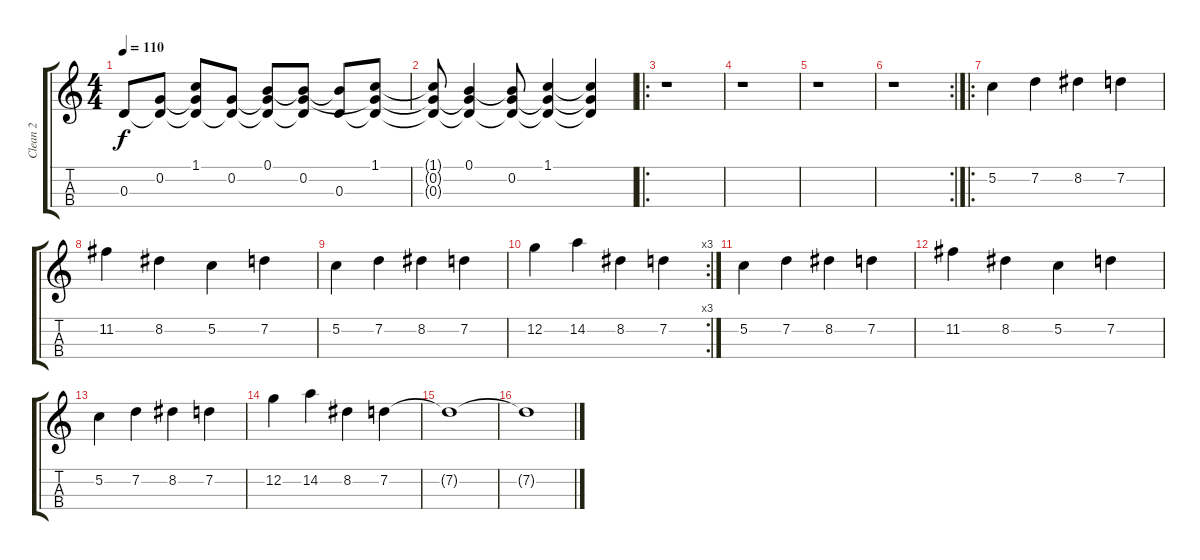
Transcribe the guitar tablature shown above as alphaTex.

\track ("Clean 2" "Clean 2") {instrument acousticguitarsteel}
\staff {score tabs}
\tuning (B3 G3 D3 G2) {hide}
\ts (4 4)
\tempo 110
\clef g2
\ks c
0.3.8{dy f} (0.2 0.3{t}).8 (1.1 0.2{t} 0.3{t}).8 (0.2 0.3{t}).8 (0.1 0.2{t} 0.3{t}).8 (0.1{t} 0.2 0.3{t}).8 (0.1{t} 0.3).8 (1.1 0.2{t} 0.3{t}).8 |
(1.1{t} 0.2{t} 0.3{t}).8 (0.1 0.2{t} 0.3{t}).4 (0.1{t} 0.2 0.3{t}).8 (1.1 0.2{t} 0.3{t}).4 (1.1{t} 0.2{t} 0.3{t}).4 |
\ro
r.1 |
r.1 |
r.1 |
\rc 2
r.1 |
\ro
5.2.4{volume 16 instrument pad7halo} 7.2.4 8.2.4 7.2.4 |
11.2.4 8.2.4 5.2.4 7.2.4 |
5.2.4 7.2.4 8.2.4 7.2.4 |
\rc 3
12.2.4 14.2.4 8.2.4 7.2.4 |
5.2.4{volume 16 instrument pad7halo} 7.2.4 8.2.4 7.2.4 |
11.2.4 8.2.4 5.2.4 7.2.4 |
5.2.4 7.2.4 8.2.4 7.2.4 |
12.2.4 14.2.4 8.2.4 7.2.4 |
7.2{t}.1 |
7.2{t}.1
